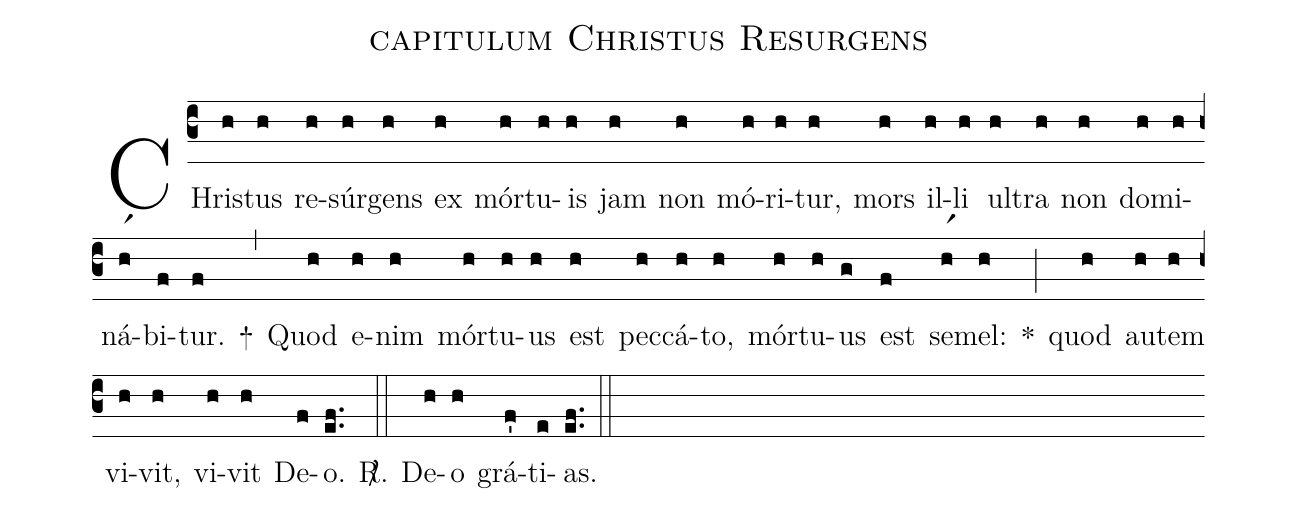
name: capitulum Christus Resurgens;
%%
(c3)
CHris(h)tus(h) re(h)súr(h)gens(h) ex(h) mór(h)tu(h)is(h) jam(h) non(h) mó(h)ri(h)tur,(h)
mors(h) il(h)li(h) ul(h)tra(h) non(h) do(h)mi(h)ná(hr1)bi(f)tur.(f) +(,)
Quod(h) e(h)nim(h) mór(h)tu(h)us(h) est(h) pec(h)cá(h)to,(h) mór(h)tu(h)us(g) est(f) se(hr1)mel:(h) *(;)
quod(h) au(h)tem(h) vi(h)vit,(h) vi(h)vit(h) De(f)o.(ef..) <sp>R/</sp>.(::)
De(h)o(h) grá(f')ti(e)as.(e.f.) (::)
